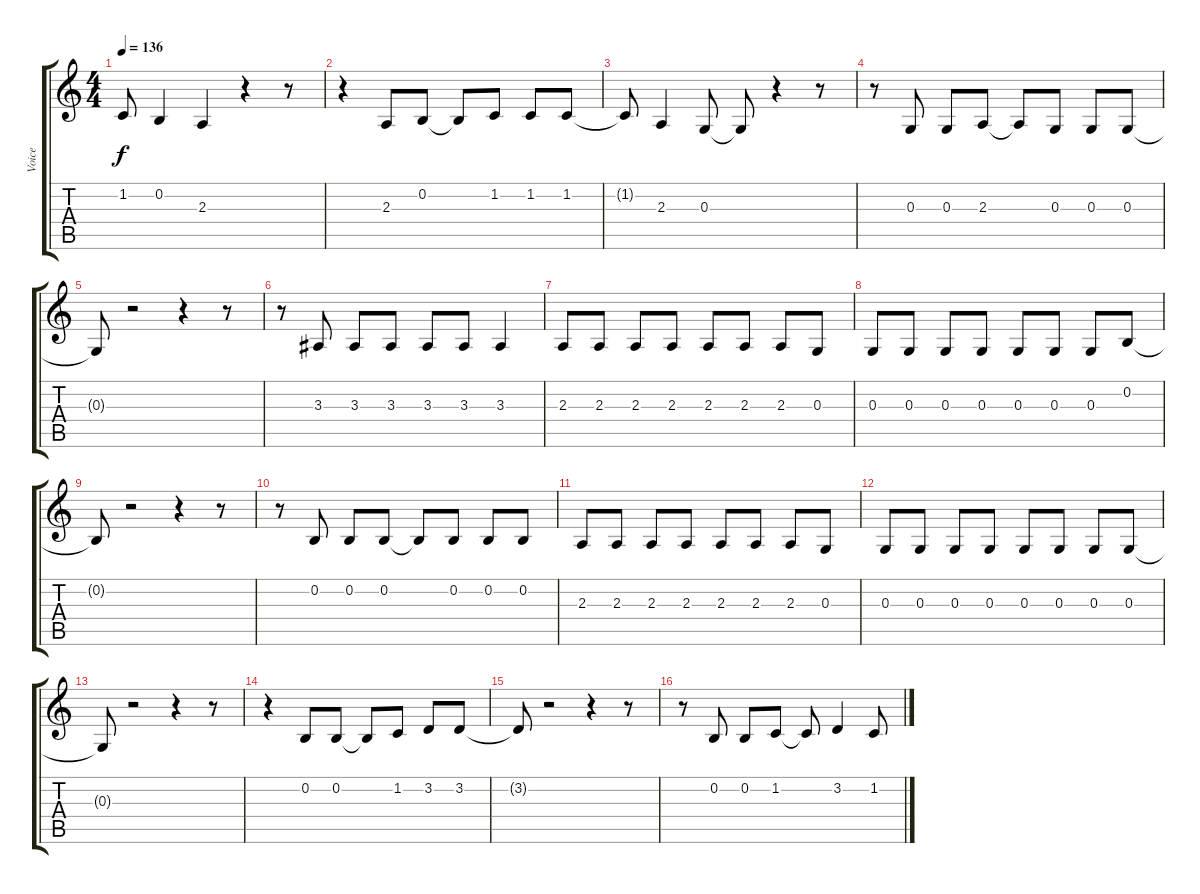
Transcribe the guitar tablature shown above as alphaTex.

\track ("Voice" "Voice") {instrument drawbarorgan}
\staff {score tabs}
\tuning (E4 B3 G3 D3 A2 E2) {hide}
\ts (4 4)
\tempo 136
\clef g2
\ks c
1.2{t}.8{dy f} 0.2.4 2.3.4 r.4 r.8 |
r.4 2.3.8 0.2.8 0.2{t}.8 1.2.8 1.2.8 1.2.8 |
1.2{t}.8 2.3.4 0.3.8 0.3{t}.8 r.4 r.8 |
r.8 0.3.8 0.3.8 2.3.8 2.3{t}.8 0.3.8 0.3.8 0.3.8 |
0.3{t}.8 r.2 r.4 r.8 |
r.8 3.3.8 3.3.8 3.3.8 3.3.8 3.3.8 3.3.4 |
2.3.8 2.3.8 2.3.8 2.3.8 2.3.8 2.3.8 2.3.8 0.3.8 |
0.3.8 0.3.8 0.3.8 0.3.8 0.3.8 0.3.8 0.3.8 0.2.8 |
0.2{t}.8 r.2 r.4 r.8 |
r.8 0.2.8 0.2.8 0.2.8 0.2{t}.8 0.2.8 0.2.8 0.2.8 |
2.3.8 2.3.8 2.3.8 2.3.8 2.3.8 2.3.8 2.3.8 0.3.8 |
0.3.8 0.3.8 0.3.8 0.3.8 0.3.8 0.3.8 0.3.8 0.3.8 |
0.3{t}.8 r.2 r.4 r.8 |
r.4 0.2.8 0.2.8 0.2{t}.8 1.2.8 3.2.8 3.2.8 |
3.2{t}.8 r.2 r.4 r.8 |
r.8 0.2.8 0.2.8 1.2.8 1.2{t}.8 3.2.4 1.2.8
